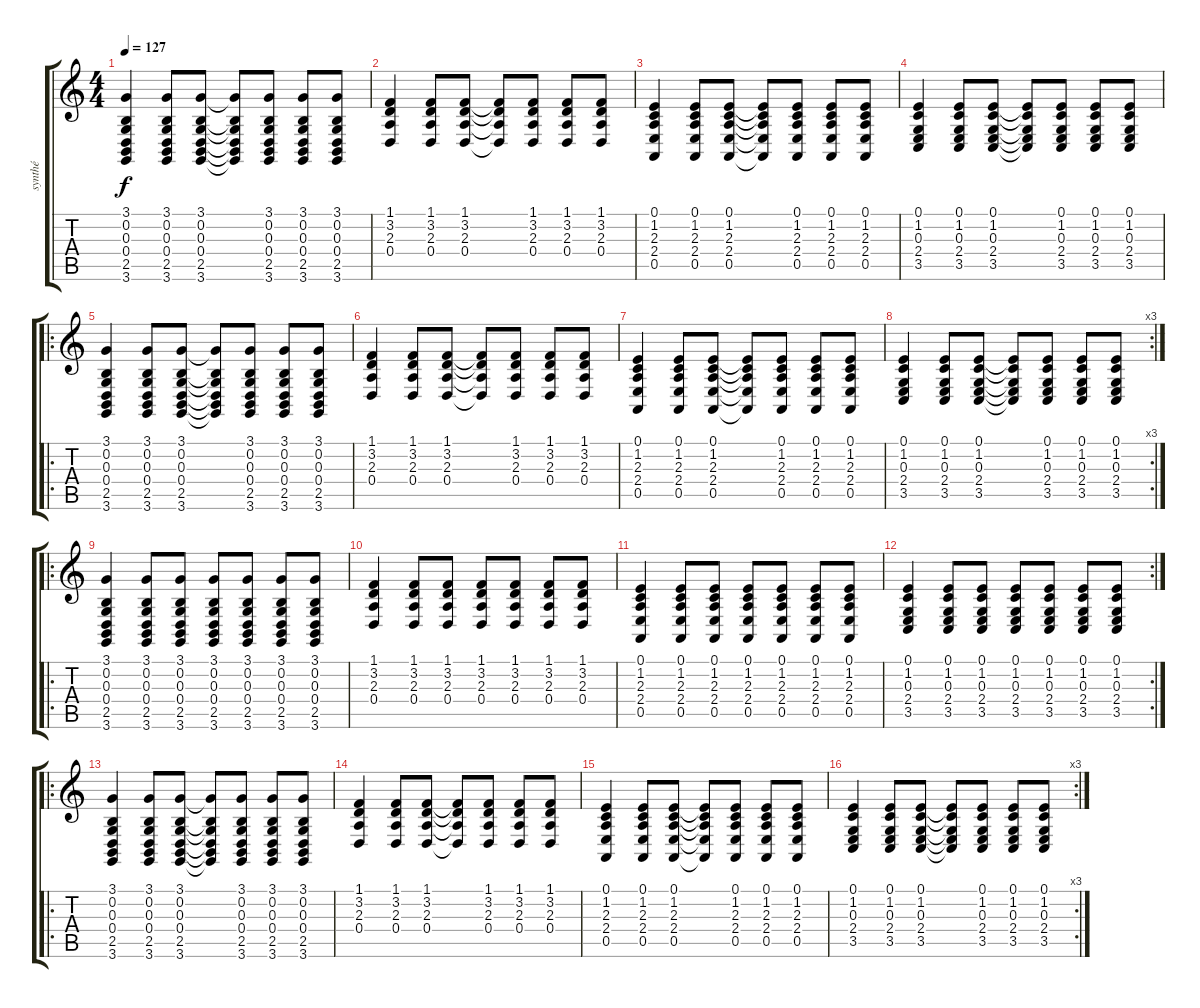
\track ("synthé" "synthé") {instrument electricgrandpiano}
\staff {score tabs}
\tuning (E4 B3 G3 D3 A2 E2) {hide}
\ts (4 4)
\tempo 127
\clef g2
\ks c
(3.1 0.2 0.3 0.4 2.5 3.6).4{dy f volume 13 instrument electricgrandpiano} (3.1 0.2 0.3 0.4 2.5 3.6).8 (3.1 0.2 0.3 0.4 2.5 3.6).8 (3.1{t} 0.2{t} 0.3{t} 0.4{t} 2.5{t} 3.6{t}).8 (3.1 0.2 0.3 0.4 2.5 3.6).8 (3.1 0.2 0.3 0.4 2.5 3.6).8 (3.1 0.2 0.3 0.4 2.5 3.6).8 |
(1.1 3.2 2.3 0.4).4 (1.1 3.2 2.3 0.4).8 (1.1 3.2 2.3 0.4).8 (1.1{t} 3.2{t} 2.3{t} 0.4{t}).8 (1.1 3.2 2.3 0.4).8 (1.1 3.2 2.3 0.4).8 (1.1 3.2 2.3 0.4).8 |
(0.1 1.2 2.3 2.4 0.5).4 (0.1 1.2 2.3 2.4 0.5).8 (0.1 1.2 2.3 2.4 0.5).8 (0.1{t} 1.2{t} 2.3{t} 2.4{t} 0.5{t}).8 (0.1 1.2 2.3 2.4 0.5).8 (0.1 1.2 2.3 2.4 0.5).8 (0.1 1.2 2.3 2.4 0.5).8 |
(0.1 1.2 0.3 2.4 3.5).4 (0.1 1.2 0.3 2.4 3.5).8 (0.1 1.2 0.3 2.4 3.5).8 (0.1{t} 1.2{t} 0.3{t} 2.4{t} 3.5{t}).8 (0.1 1.2 0.3 2.4 3.5).8 (0.1 1.2 0.3 2.4 3.5).8 (0.1 1.2 0.3 2.4 3.5).8 |
\ro
(3.1 0.2 0.3 0.4 2.5 3.6).4 (3.1 0.2 0.3 0.4 2.5 3.6).8 (3.1 0.2 0.3 0.4 2.5 3.6).8 (3.1{t} 0.2{t} 0.3{t} 0.4{t} 2.5{t} 3.6{t}).8 (3.1 0.2 0.3 0.4 2.5 3.6).8 (3.1 0.2 0.3 0.4 2.5 3.6).8 (3.1 0.2 0.3 0.4 2.5 3.6).8 |
(1.1 3.2 2.3 0.4).4 (1.1 3.2 2.3 0.4).8 (1.1 3.2 2.3 0.4).8 (1.1{t} 3.2{t} 2.3{t} 0.4{t}).8 (1.1 3.2 2.3 0.4).8 (1.1 3.2 2.3 0.4).8 (1.1 3.2 2.3 0.4).8 |
(0.1 1.2 2.3 2.4 0.5).4 (0.1 1.2 2.3 2.4 0.5).8 (0.1 1.2 2.3 2.4 0.5).8 (0.1{t} 1.2{t} 2.3{t} 2.4{t} 0.5{t}).8 (0.1 1.2 2.3 2.4 0.5).8 (0.1 1.2 2.3 2.4 0.5).8 (0.1 1.2 2.3 2.4 0.5).8 |
\rc 3
(0.1 1.2 0.3 2.4 3.5).4 (0.1 1.2 0.3 2.4 3.5).8 (0.1 1.2 0.3 2.4 3.5).8 (0.1{t} 1.2{t} 0.3{t} 2.4{t} 3.5{t}).8 (0.1 1.2 0.3 2.4 3.5).8 (0.1 1.2 0.3 2.4 3.5).8 (0.1 1.2 0.3 2.4 3.5).8 |
\ro
(3.1 0.2 0.3 0.4 2.5 3.6).4 (3.1 0.2 0.3 0.4 2.5 3.6).8 (3.1 0.2 0.3 0.4 2.5 3.6).8 (3.1 0.2 0.3 0.4 2.5 3.6).8 (3.1 0.2 0.3 0.4 2.5 3.6).8 (3.1 0.2 0.3 0.4 2.5 3.6).8 (3.1 0.2 0.3 0.4 2.5 3.6).8 |
(1.1 3.2 2.3 0.4).4 (1.1 3.2 2.3 0.4).8 (1.1 3.2 2.3 0.4).8 (1.1 3.2 2.3 0.4).8 (1.1 3.2 2.3 0.4).8 (1.1 3.2 2.3 0.4).8 (1.1 3.2 2.3 0.4).8 |
(0.1 1.2 2.3 2.4 0.5).4 (0.1 1.2 2.3 2.4 0.5).8 (0.1 1.2 2.3 2.4 0.5).8 (0.1 1.2 2.3 2.4 0.5).8 (0.1 1.2 2.3 2.4 0.5).8 (0.1 1.2 2.3 2.4 0.5).8 (0.1 1.2 2.3 2.4 0.5).8 |
\rc 2
(0.1 1.2 0.3 2.4 3.5).4 (0.1 1.2 0.3 2.4 3.5).8 (0.1 1.2 0.3 2.4 3.5).8 (0.1 1.2 0.3 2.4 3.5).8 (0.1 1.2 0.3 2.4 3.5).8 (0.1 1.2 0.3 2.4 3.5).8 (0.1 1.2 0.3 2.4 3.5).8 |
\ro
(3.1 0.2 0.3 0.4 2.5 3.6).4 (3.1 0.2 0.3 0.4 2.5 3.6).8 (3.1 0.2 0.3 0.4 2.5 3.6).8 (3.1{t} 0.2{t} 0.3{t} 0.4{t} 2.5{t} 3.6{t}).8 (3.1 0.2 0.3 0.4 2.5 3.6).8 (3.1 0.2 0.3 0.4 2.5 3.6).8 (3.1 0.2 0.3 0.4 2.5 3.6).8 |
(1.1 3.2 2.3 0.4).4 (1.1 3.2 2.3 0.4).8 (1.1 3.2 2.3 0.4).8 (1.1{t} 3.2{t} 2.3{t} 0.4{t}).8 (1.1 3.2 2.3 0.4).8 (1.1 3.2 2.3 0.4).8 (1.1 3.2 2.3 0.4).8 |
(0.1 1.2 2.3 2.4 0.5).4 (0.1 1.2 2.3 2.4 0.5).8 (0.1 1.2 2.3 2.4 0.5).8 (0.1{t} 1.2{t} 2.3{t} 2.4{t} 0.5{t}).8 (0.1 1.2 2.3 2.4 0.5).8 (0.1 1.2 2.3 2.4 0.5).8 (0.1 1.2 2.3 2.4 0.5).8 |
\rc 3
(0.1 1.2 0.3 2.4 3.5).4 (0.1 1.2 0.3 2.4 3.5).8 (0.1 1.2 0.3 2.4 3.5).8 (0.1{t} 1.2{t} 0.3{t} 2.4{t} 3.5{t}).8 (0.1 1.2 0.3 2.4 3.5).8 (0.1 1.2 0.3 2.4 3.5).8 (0.1 1.2 0.3 2.4 3.5).8
